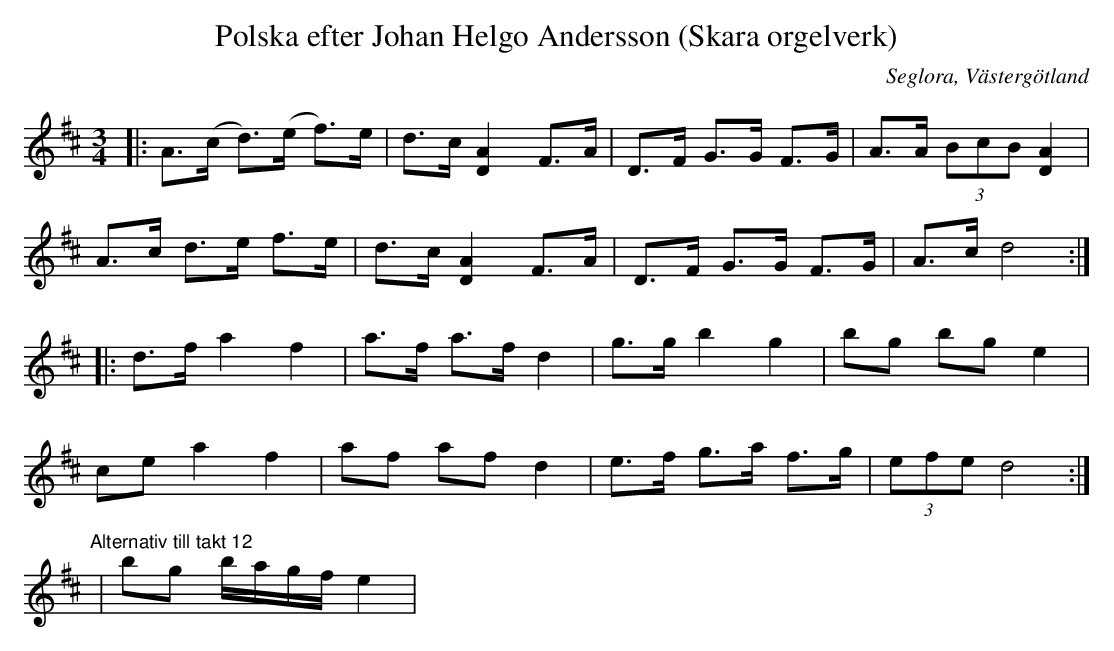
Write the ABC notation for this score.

X:1
T:Polska efter Johan Helgo Andersson (Skara orgelverk)
O:Seglora, Västergötland
M:3/4
L:1/8
K:D
|: A>(c d>)(e f>)e| d>c [A2D2] F>A | D>F G>G F>G | A>A (3BcB [A2D2] |
   A>c d>e f>e| d>c [A2D2] F>A | D>F G>G F>G | A>c d4 :|
|: d>f a2 f2 | a>f a>f d2 | g>g b2 g2 | bg bg e2 |
ce a2 f2 | af af d2 | e>f g>a f>g | (3efe d4 :|
"Alternativ till takt 12"| bg b/2a/2g/2f/2 e2 |$
